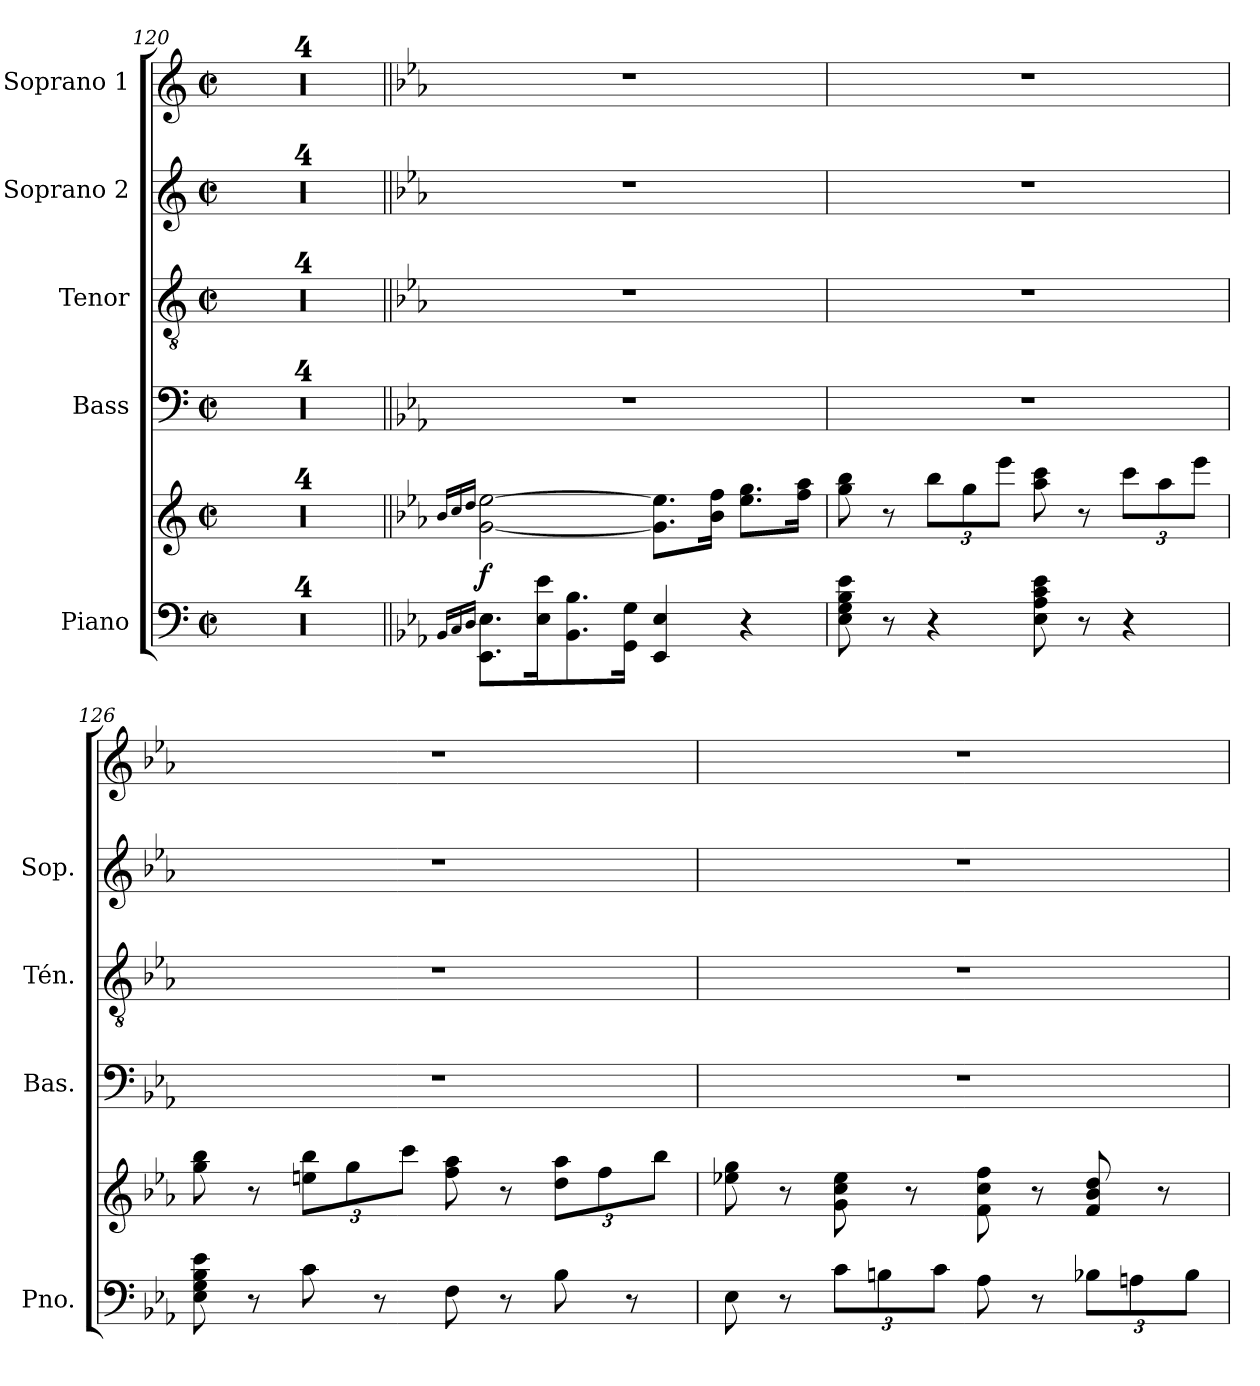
**kern	**kern	**dynam	**kern	**kern	**kern	**kern
*part5	*part5	*part5	*part4	*part3	*part2	*part1
*staff6	*staff5	*staff5/6	*staff4	*staff3	*staff2	*staff1
*I"Piano	*	*	*I"Bass	*I"Tenor	*I"Soprano 2	*I"Soprano 1
*I'Pno.	*	*	*I'Bas.	*I'Tén.	*I'Sop.	*
*clefF4	*clefG2	*	*clefF4	*clefGv2	*clefG2	*clefG2
*k[]	*k[]	*	*k[]	*k[]	*k[]	*k[]
*C:	*C:	*	*C:	*C:	*C:	*C:
*M2/2	*M2/2	*	*M2/2	*M2/2	*M2/2	*M2/2
*met(c|)	*met(c|)	*	*met(c|)	*met(c|)	*met(c|)	*met(c|)
=120	=120	=120	=120	=120	=120	=120
1r	1r	.	1r	1r	1r	1r
=121	=121	=121	=121	=121	=121	=121
1r	1r	.	1r	1r	1r	1r
=122	=122	=122	=122	=122	=122	=122
1r	1r	.	1r	1r	1r	1r
=123	=123	=123	=123	=123	=123	=123
1r	1r	.	1r	1r	1r	1r
!!LO:PB:g=z
=124||	=124||	=124||	=124||	=124||	=124||	=124||
!!LO:REH:place=s5:a:B:fs=9.6:t=42
*k[b-e-a-]	*k[b-e-a-]	*	*k[b-e-a-]	*k[b-e-a-]	*k[b-e-a-]	*k[b-e-a-]
*E-:	*E-:	*	*E-:	*E-:	*E-:	*E-:
16qBB-/LL	16qb-/LL	.	.	.	.	.
16qC/	16qcc/	.	.	.	.	.
16qD/JJ	16qdd/JJ	.	.	.	.	.
!	!	!LO:DY:b	!	!	!	!
8.EE-\ 8.E-\L	[2g\ [2ee-\	f	1r	1r	1r	1r
16E-\ 16e-\k	.	.	.	.	.	.
8.BB-\ 8.B-\	.	.	.	.	.	.
16GG\ 16G\Jk	.	.	.	.	.	.
4EE-/ 4E-/	8.g\] 8.ee-\]L	.	.	.	.	.
.	16b-\ 16ff\Jk	.	.	.	.	.
4r	8.ee-\ 8.gg\L	.	.	.	.	.
.	16ff\ 16aa-\Jk	.	.	.	.	.
=125	=125	=125	=125	=125	=125	=125
8E-\ 8G\ 8B-\ 8e-\	8gg\ 8bb-\	.	1r	1r	1r	1r
8r	8r	.	.	.	.	.
4r	12bb-\L	.	.	.	.	.
.	12gg\	.	.	.	.	.
.	12eee-\J	.	.	.	.	.
8E-\ 8A-\ 8c\ 8e-\	8aa-\ 8ccc\	.	.	.	.	.
8r	8r	.	.	.	.	.
4r	12ccc\L	.	.	.	.	.
.	12aa-\	.	.	.	.	.
.	12eee-\J	.	.	.	.	.
=126	=126	=126	=126	=126	=126	=126
8E-\ 8G\ 8B-\ 8e-\	8gg\ 8bb-\	.	1r	1r	1r	1r
8r	8r	.	.	.	.	.
8c\	12een\ 12bb-\L	.	.	.	.	.
.	12gg\	.	.	.	.	.
8r	.	.	.	.	.	.
.	12ccc\J	.	.	.	.	.
8F\	8ff\ 8aa-\	.	.	.	.	.
8r	8r	.	.	.	.	.
8B-\	12dd\ 12aa-\L	.	.	.	.	.
.	12ff\	.	.	.	.	.
8r	.	.	.	.	.	.
.	12bb-\J	.	.	.	.	.
=127	=127	=127	=127	=127	=127	=127
8E-\	8ee-X\ 8gg\	.	1r	1r	1r	1r
8r	8r	.	.	.	.	.
12c\L	8g\ 8cc\ 8ee-\	.	.	.	.	.
12Bn\	.	.	.	.	.	.
.	8r	.	.	.	.	.
12c\J	.	.	.	.	.	.
8A-\	8f\ 8cc\ 8ff\	.	.	.	.	.
8r	8r	.	.	.	.	.
12B-X\L	8f/ 8b-/ 8dd/	.	.	.	.	.
12An\	.	.	.	.	.	.
.	8r	.	.	.	.	.
12B-\J	.	.	.	.	.	.
=	=	=	=	=	=	=
*-	*-	*-	*-	*-	*-	*-
